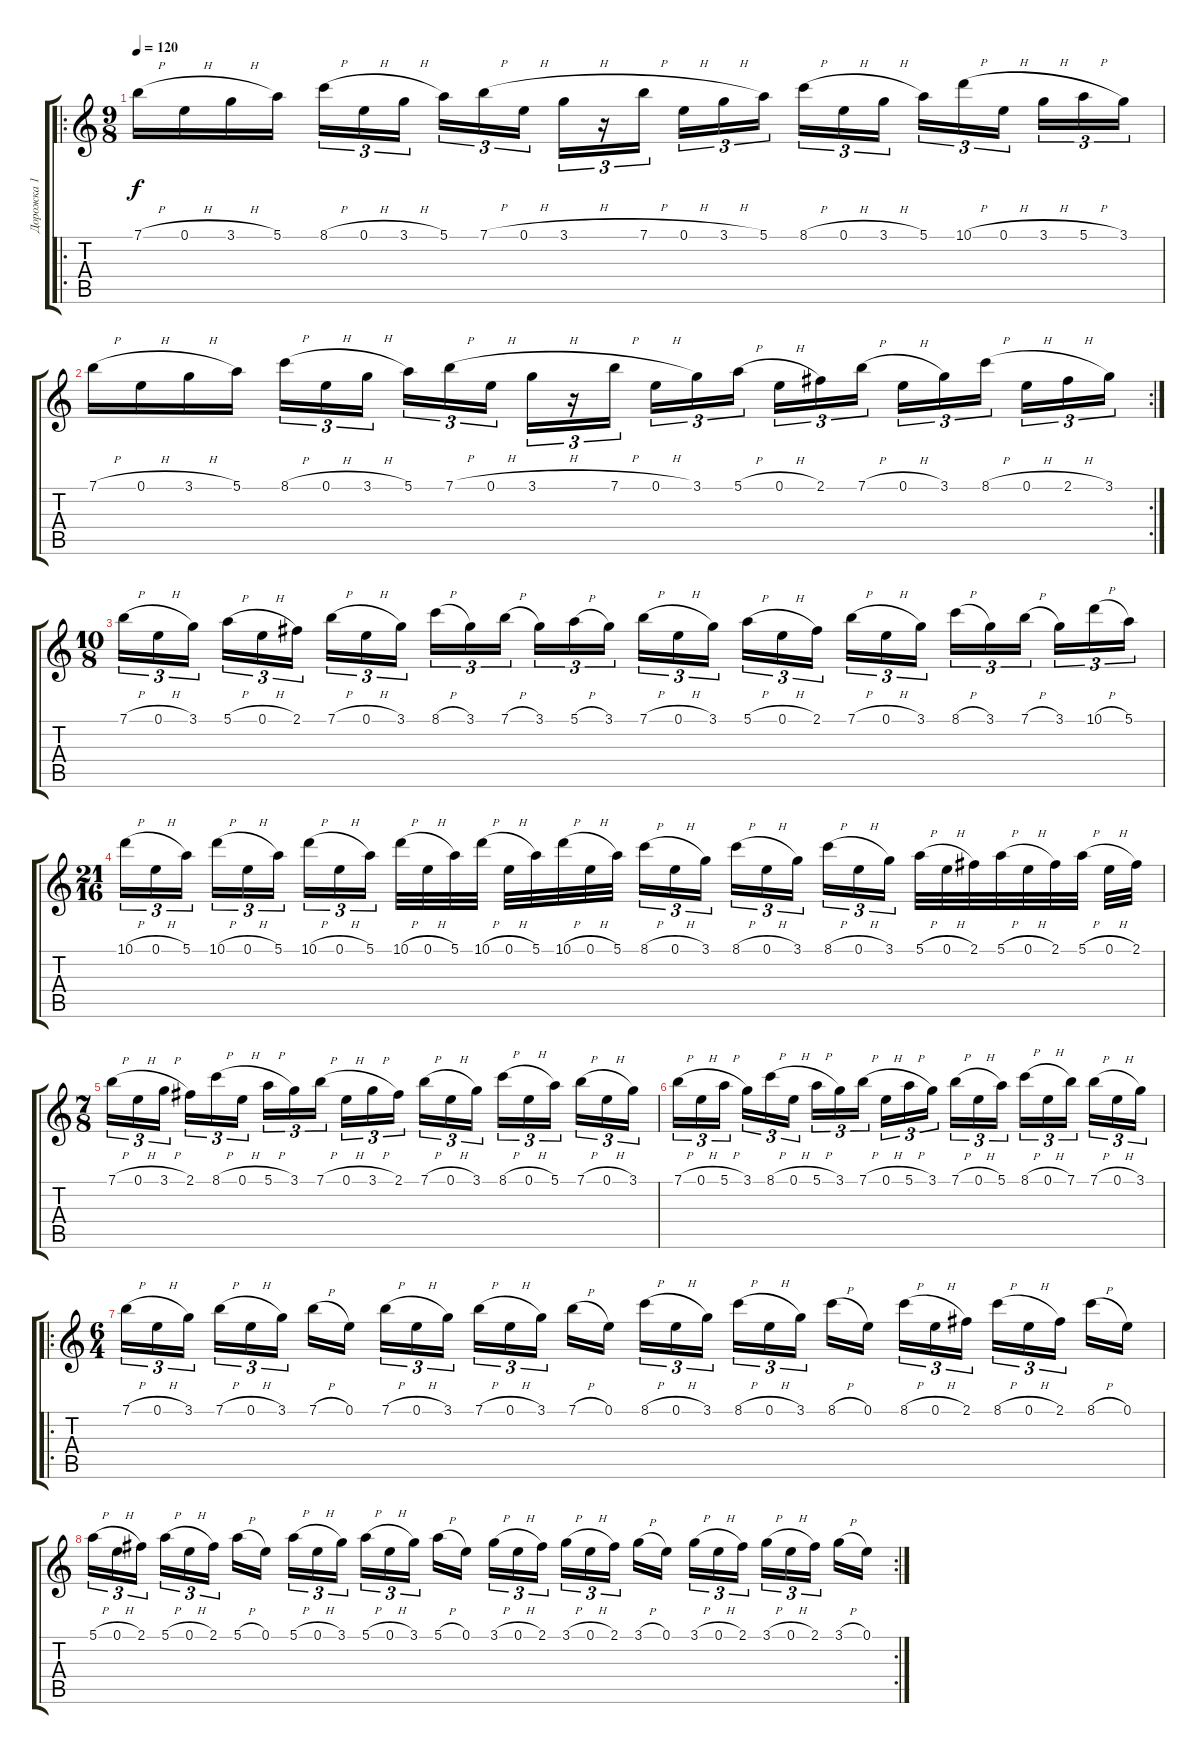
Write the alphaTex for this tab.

\track ("Дорожка 1" "Дорожка 1") {instrument distortionguitar}
\staff {score tabs}
\tuning (E4 B3 G3 D3 A2 E2) {hide}
\ro
\ts (9 8)
\tempo 120
\clef g2
\ks c
7.1{h}.16{dy f instrument distortionguitar} 0.1{h}.16 3.1{h}.16 5.1.16{beam splitsecondary} 8.1{h}.16{tu (3 2)} 0.1{h}.16{tu (3 2)} 3.1{h}.16{tu (3 2)} 5.1.16{tu (3 2)} 7.1{h}.16{tu (3 2)} 0.1{h}.16{tu (3 2) beam splitsecondary} 3.1{h}.16{tu (3 2)} r.16{tu (3 2)} 7.1{h}.16{tu (3 2) beam splitsecondary} 0.1{h}.16{tu (3 2)} 3.1{h}.16{tu (3 2)} 5.1.16{tu (3 2)} 8.1{h}.16{tu (3 2)} 0.1{h}.16{tu (3 2)} 3.1{h}.16{tu (3 2) beam splitsecondary} 5.1.16{tu (3 2)} 10.1{h}.16{tu (3 2)} 0.1{h}.16{tu (3 2) beam splitsecondary} 3.1{h}.16{tu (3 2)} 5.1{h}.16{tu (3 2)} 3.1.16{tu (3 2)} |
\rc 2
7.1{h}.16 0.1{h}.16 3.1{h}.16 5.1.16{beam splitsecondary} 8.1{h}.16{tu (3 2)} 0.1{h}.16{tu (3 2)} 3.1{h}.16{tu (3 2)} 5.1.16{tu (3 2)} 7.1{h}.16{tu (3 2)} 0.1{h}.16{tu (3 2) beam splitsecondary} 3.1{h}.16{tu (3 2)} r.16{tu (3 2)} 7.1{h}.16{tu (3 2) beam splitsecondary} 0.1{h}.16{tu (3 2)} 3.1.16{tu (3 2)} 5.1{h}.16{tu (3 2)} 0.1{h}.16{tu (3 2)} 2.1.16{tu (3 2)} 7.1{h}.16{tu (3 2) beam splitsecondary} 0.1{h}.16{tu (3 2)} 3.1.16{tu (3 2)} 8.1{h}.16{tu (3 2) beam splitsecondary} 0.1{h}.16{tu (3 2)} 2.1{h}.16{tu (3 2)} 3.1.16{tu (3 2)} |
\ts (10 8)
7.1{h}.16{tu (3 2)} 0.1{h}.16{tu (3 2)} 3.1.16{tu (3 2)} 5.1{h}.16{tu (3 2)} 0.1{h}.16{tu (3 2)} 2.1.16{tu (3 2)} 7.1{h}.16{tu (3 2)} 0.1{h}.16{tu (3 2)} 3.1.16{tu (3 2)} 8.1{h}.16{tu (3 2)} 3.1.16{tu (3 2)} 7.1{h}.16{tu (3 2)} 3.1.16{tu (3 2)} 5.1{h}.16{tu (3 2)} 3.1.16{tu (3 2)} 7.1{h}.16{tu (3 2)} 0.1{h}.16{tu (3 2)} 3.1.16{tu (3 2)} 5.1{h}.16{tu (3 2)} 0.1{h}.16{tu (3 2)} 2.1.16{tu (3 2)} 7.1{h}.16{tu (3 2)} 0.1{h}.16{tu (3 2)} 3.1.16{tu (3 2)} 8.1{h}.16{tu (3 2)} 3.1.16{tu (3 2)} 7.1{h}.16{tu (3 2)} 3.1.16{tu (3 2)} 10.1{h}.16{tu (3 2)} 5.1.16{tu (3 2)} |
\ts (21 16)
10.1{h}.16{tu (3 2)} 0.1{h}.16{tu (3 2)} 5.1.16{tu (3 2) beam splitsecondary} 10.1{h}.16{tu (3 2)} 0.1{h}.16{tu (3 2)} 5.1.16{tu (3 2) beam splitsecondary} 10.1{h}.16{tu (3 2)} 0.1{h}.16{tu (3 2)} 5.1.16{tu (3 2)} 10.1{h}.32 0.1{h}.32 5.1.32 10.1{h}.32 0.1{h}.32 5.1.32 10.1{h}.32 0.1{h}.32 5.1.32{beam splitsecondary} 8.1{h}.16{tu (3 2)} 0.1{h}.16{tu (3 2)} 3.1.16{tu (3 2)} 8.1{h}.16{tu (3 2)} 0.1{h}.16{tu (3 2)} 3.1.16{tu (3 2) beam splitsecondary} 8.1{h}.16{tu (3 2)} 0.1{h}.16{tu (3 2)} 3.1.16{tu (3 2) beam splitsecondary} 5.1{h}.32 0.1{h}.32 2.1.32 5.1{h}.32 0.1{h}.32 2.1.32 5.1{h}.32 0.1{h}.32 2.1.32 |
\ts (7 8)
7.1{h}.16{tu (3 2)} 0.1{h}.16{tu (3 2)} 3.1{h}.16{tu (3 2)} 2.1.16{tu (3 2)} 8.1{h}.16{tu (3 2)} 0.1{h}.16{tu (3 2)} 5.1{h}.16{tu (3 2)} 3.1.16{tu (3 2)} 7.1{h}.16{tu (3 2)} 0.1{h}.16{tu (3 2)} 3.1{h}.16{tu (3 2)} 2.1.16{tu (3 2)} 7.1{h}.16{tu (3 2)} 0.1{h}.16{tu (3 2)} 3.1.16{tu (3 2)} 8.1{h}.16{tu (3 2)} 0.1{h}.16{tu (3 2)} 5.1.16{tu (3 2)} 7.1{h}.16{tu (3 2)} 0.1{h}.16{tu (3 2)} 3.1.16{tu (3 2)} |
7.1{h}.16{tu (3 2)} 0.1{h}.16{tu (3 2)} 5.1{h}.16{tu (3 2)} 3.1.16{tu (3 2)} 8.1{h}.16{tu (3 2)} 0.1{h}.16{tu (3 2)} 5.1{h}.16{tu (3 2)} 3.1.16{tu (3 2)} 7.1{h}.16{tu (3 2)} 0.1{h}.16{tu (3 2)} 5.1{h}.16{tu (3 2)} 3.1.16{tu (3 2)} 7.1{h}.16{tu (3 2)} 0.1{h}.16{tu (3 2)} 5.1.16{tu (3 2)} 8.1{h}.16{tu (3 2)} 0.1{h}.16{tu (3 2)} 7.1.16{tu (3 2)} 7.1{h}.16{tu (3 2)} 0.1{h}.16{tu (3 2)} 3.1.16{tu (3 2)} |
\ro
\ts (6 4)
7.1{h}.16{tu (3 2)} 0.1{h}.16{tu (3 2)} 3.1.16{tu (3 2) beam splitsecondary} 7.1{h}.16{tu (3 2)} 0.1{h}.16{tu (3 2)} 3.1.16{tu (3 2) beam splitsecondary} 7.1{h}.16 0.1.16{beam splitsecondary} 7.1{h}.16{tu (3 2)} 0.1{h}.16{tu (3 2)} 3.1.16{tu (3 2) beam splitsecondary} 7.1{h}.16{tu (3 2)} 0.1{h}.16{tu (3 2)} 3.1.16{tu (3 2) beam splitsecondary} 7.1{h}.16 0.1.16 8.1{h}.16{tu (3 2)} 0.1{h}.16{tu (3 2)} 3.1.16{tu (3 2) beam splitsecondary} 8.1{h}.16{tu (3 2)} 0.1{h}.16{tu (3 2)} 3.1.16{tu (3 2) beam splitsecondary} 8.1{h}.16 0.1.16{beam splitsecondary} 8.1{h}.16{tu (3 2)} 0.1{h}.16{tu (3 2)} 2.1.16{tu (3 2) beam splitsecondary} 8.1{h}.16{tu (3 2)} 0.1{h}.16{tu (3 2)} 2.1.16{tu (3 2) beam splitsecondary} 8.1{h}.16 0.1.16 |
\rc 2
5.1{h}.16{tu (3 2)} 0.1{h}.16{tu (3 2)} 2.1.16{tu (3 2) beam splitsecondary} 5.1{h}.16{tu (3 2)} 0.1{h}.16{tu (3 2)} 2.1.16{tu (3 2) beam splitsecondary} 5.1{h}.16 0.1.16{beam splitsecondary} 5.1{h}.16{tu (3 2)} 0.1{h}.16{tu (3 2)} 3.1.16{tu (3 2) beam splitsecondary} 5.1{h}.16{tu (3 2)} 0.1{h}.16{tu (3 2)} 3.1.16{tu (3 2) beam splitsecondary} 5.1{h}.16 0.1.16 3.1{h}.16{tu (3 2)} 0.1{h}.16{tu (3 2)} 2.1.16{tu (3 2) beam splitsecondary} 3.1{h}.16{tu (3 2)} 0.1{h}.16{tu (3 2)} 2.1.16{tu (3 2) beam splitsecondary} 3.1{h}.16 0.1.16{beam splitsecondary} 3.1{h}.16{tu (3 2)} 0.1{h}.16{tu (3 2)} 2.1.16{tu (3 2) beam splitsecondary} 3.1{h}.16{tu (3 2)} 0.1{h}.16{tu (3 2)} 2.1.16{tu (3 2) beam splitsecondary} 3.1{h}.16 0.1.16
